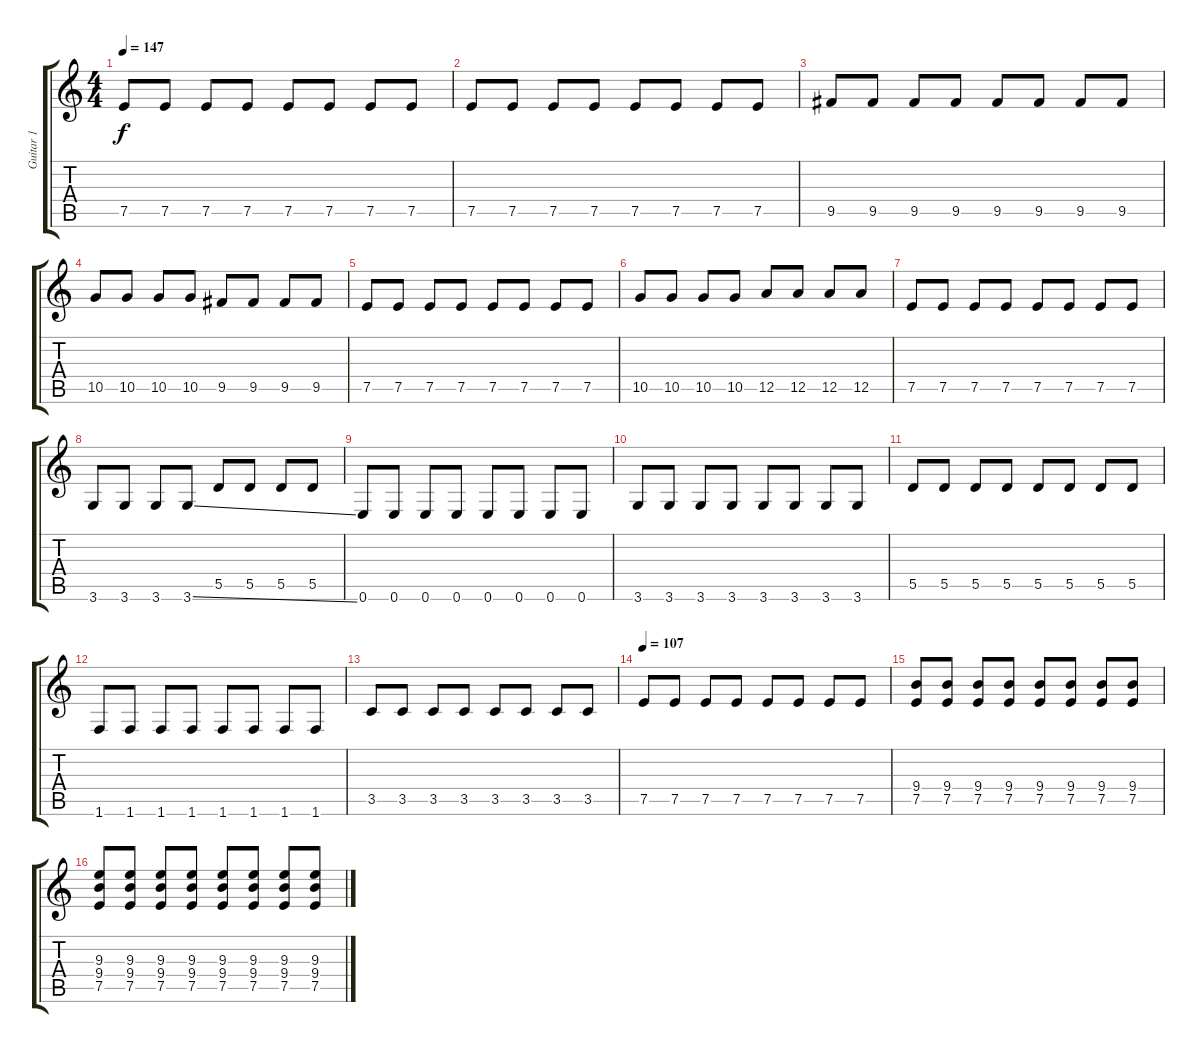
\track ("Guitar 1" "Guitar 1") {instrument overdrivenguitar}
\staff {score tabs}
\tuning (E4 B3 G3 D3 A2 E2) {hide}
\ts (4 4)
\tempo 147
\clef g2
\ks c
7.5.8{dy f} 7.5.8 7.5.8 7.5.8 7.5.8 7.5.8 7.5.8 7.5.8 |
7.5.8 7.5.8 7.5.8 7.5.8 7.5.8 7.5.8 7.5.8 7.5.8 |
9.5.8 9.5.8 9.5.8 9.5.8 9.5.8 9.5.8 9.5.8 9.5.8 |
10.5.8 10.5.8 10.5.8 10.5.8 9.5.8 9.5.8 9.5.8 9.5.8 |
7.5.8 7.5.8 7.5.8 7.5.8 7.5.8 7.5.8 7.5.8 7.5.8 |
10.5.8 10.5.8 10.5.8 10.5.8 12.5.8 12.5.8 12.5.8 12.5.8 |
7.5.8 7.5.8 7.5.8 7.5.8 7.5.8 7.5.8 7.5.8 7.5.8 |
3.6.8 3.6.8 3.6.8 3.6{ss}.8 5.5.8 5.5.8 5.5.8 5.5.8 |
0.6.8 0.6.8 0.6.8 0.6.8 0.6.8 0.6.8 0.6.8 0.6.8 |
3.6.8 3.6.8 3.6.8 3.6.8 3.6.8 3.6.8 3.6.8 3.6.8 |
5.5.8 5.5.8 5.5.8 5.5.8 5.5.8 5.5.8 5.5.8 5.5.8 |
1.6.8 1.6.8 1.6.8 1.6.8 1.6.8 1.6.8 1.6.8 1.6.8 |
3.5.8 3.5.8 3.5.8 3.5.8 3.5.8 3.5.8 3.5.8 3.5.8 |
\tempo 107
7.5.8 7.5.8 7.5.8 7.5.8 7.5.8 7.5.8 7.5.8 7.5.8 |
(9.4 7.5).8 (9.4 7.5).8 (9.4 7.5).8 (9.4 7.5).8 (9.4 7.5).8 (9.4 7.5).8 (9.4 7.5).8 (9.4 7.5).8 |
(9.3 9.4 7.5).8 (9.3 9.4 7.5).8 (9.3 9.4 7.5).8 (9.3 9.4 7.5).8 (9.3 9.4 7.5).8 (9.3 9.4 7.5).8 (9.3 9.4 7.5).8 (9.3 9.4 7.5).8
